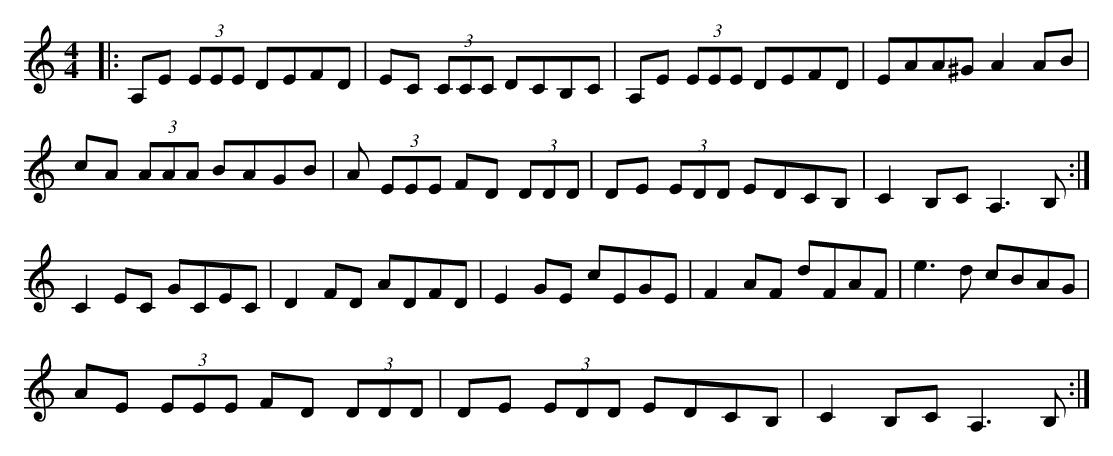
X:1
M:4/4
K:Amin
|:A,E (3EEE DEFD|EC (3CCC DCB,C|A,E (3EEE DEFD|EAA^G A2 AB|
cA (3AAA BAGB|A (3EEE FD (3DDD|DE (3EDD EDCB,|C2 B,c, A,3 B,:|
C2 EC GCEC|D2 FD ADFD|E2 GE cEGE|F2 AF dFAF|e3d cBAG|
AE (3EEE FD (3DDD|DE (3EDD EDCB,|C2 B,c, A,3 B,:|
